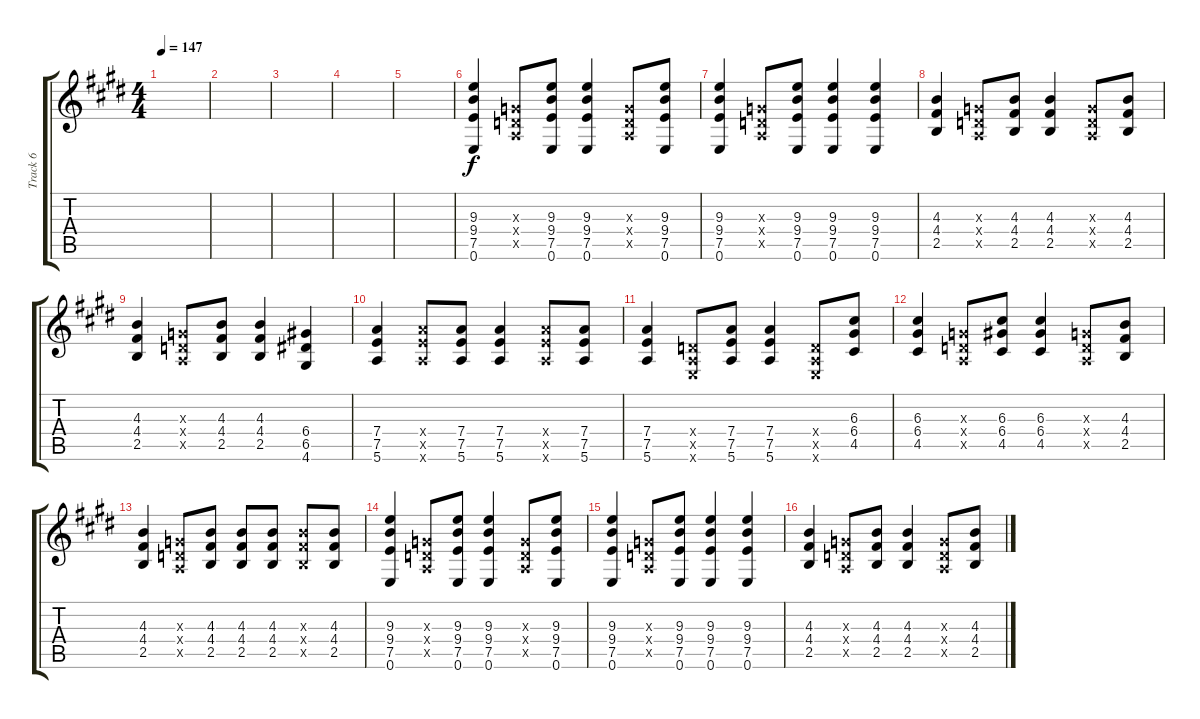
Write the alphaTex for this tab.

\track ("Track 6" "Track 6") {instrument electricguitarclean}
\staff {score tabs}
\tuning (E4 B3 G3 D3 A2 E2) {hide}
\ts (4 4)
\tempo 147
\clef g2
\ks e
|
|
|
|
|
(9.3 9.4 7.5 0.6).4 (0.3{x} 0.4{x} 0.5{x}).8 (9.3 9.4 7.5 0.6).8 (9.3 9.4 7.5 0.6).4 (0.3{x} 0.4{x} 0.5{x}).8 (9.3 9.4 7.5 0.6).8 |
(9.3 9.4 7.5 0.6).4 (0.3{x} 0.4{x} 0.5{x}).8 (9.3 9.4 7.5 0.6).8 (9.3 9.4 7.5 0.6).4 (9.3 9.4 7.5 0.6).4 |
(4.3 4.4 2.5).4 (0.3{x} 0.4{x} 0.5{x}).8 (4.3 4.4 2.5).8 (4.3 4.4 2.5).4 (0.3{x} 0.4{x} 0.5{x}).8 (4.3 4.4 2.5).8 |
(4.3 4.4 2.5).4 (0.3{x} 0.4{x} 0.5{x}).8 (4.3 4.4 2.5).8 (4.3 4.4 2.5).4 (6.4 6.5 4.6).4 |
(7.4 7.5 5.6).4 (7.4{x} 7.5{x} 5.6{x}).8 (7.4 7.5 5.6).8 (7.4 7.5 5.6).4 (7.4{x} 7.5{x} 5.6{x}).8 (7.4 7.5 5.6).8 |
(7.4 7.5 5.6).4 (0.4{x} 0.5{x} 0.6{x}).8 (7.4 7.5 5.6).8 (7.4 7.5 5.6).4 (0.4{x} 0.5{x} 0.6{x}).8 (6.3 6.4 4.5).8 |
(6.3 6.4 4.5).4 (0.3{x} 0.4{x} 0.5{x}).8 (6.3 6.4 4.5).8 (6.3 6.4 4.5).4 (0.3{x} 0.4{x} 0.5{x}).8 (4.3 4.4 2.5).8 |
(4.3 4.4 2.5).4 (0.3{x} 0.4{x} 0.5{x}).8 (4.3 4.4 2.5).8 (4.3 4.4 2.5).8 (4.3 4.4 2.5).8 (4.3{x} 4.4{x} 2.5{x}).8 (4.3 4.4 2.5).8 |
(9.3 9.4 7.5 0.6).4 (0.3{x} 0.4{x} 0.5{x}).8 (9.3 9.4 7.5 0.6).8 (9.3 9.4 7.5 0.6).4 (0.3{x} 0.4{x} 0.5{x}).8 (9.3 9.4 7.5 0.6).8 |
(9.3 9.4 7.5 0.6).4 (0.3{x} 0.4{x} 0.5{x}).8 (9.3 9.4 7.5 0.6).8 (9.3 9.4 7.5 0.6).4 (9.3 9.4 7.5 0.6).4 |
(4.3 4.4 2.5).4 (0.3{x} 0.4{x} 0.5{x}).8 (4.3 4.4 2.5).8 (4.3 4.4 2.5).4 (0.3{x} 0.4{x} 0.5{x}).8 (4.3 4.4 2.5).8
